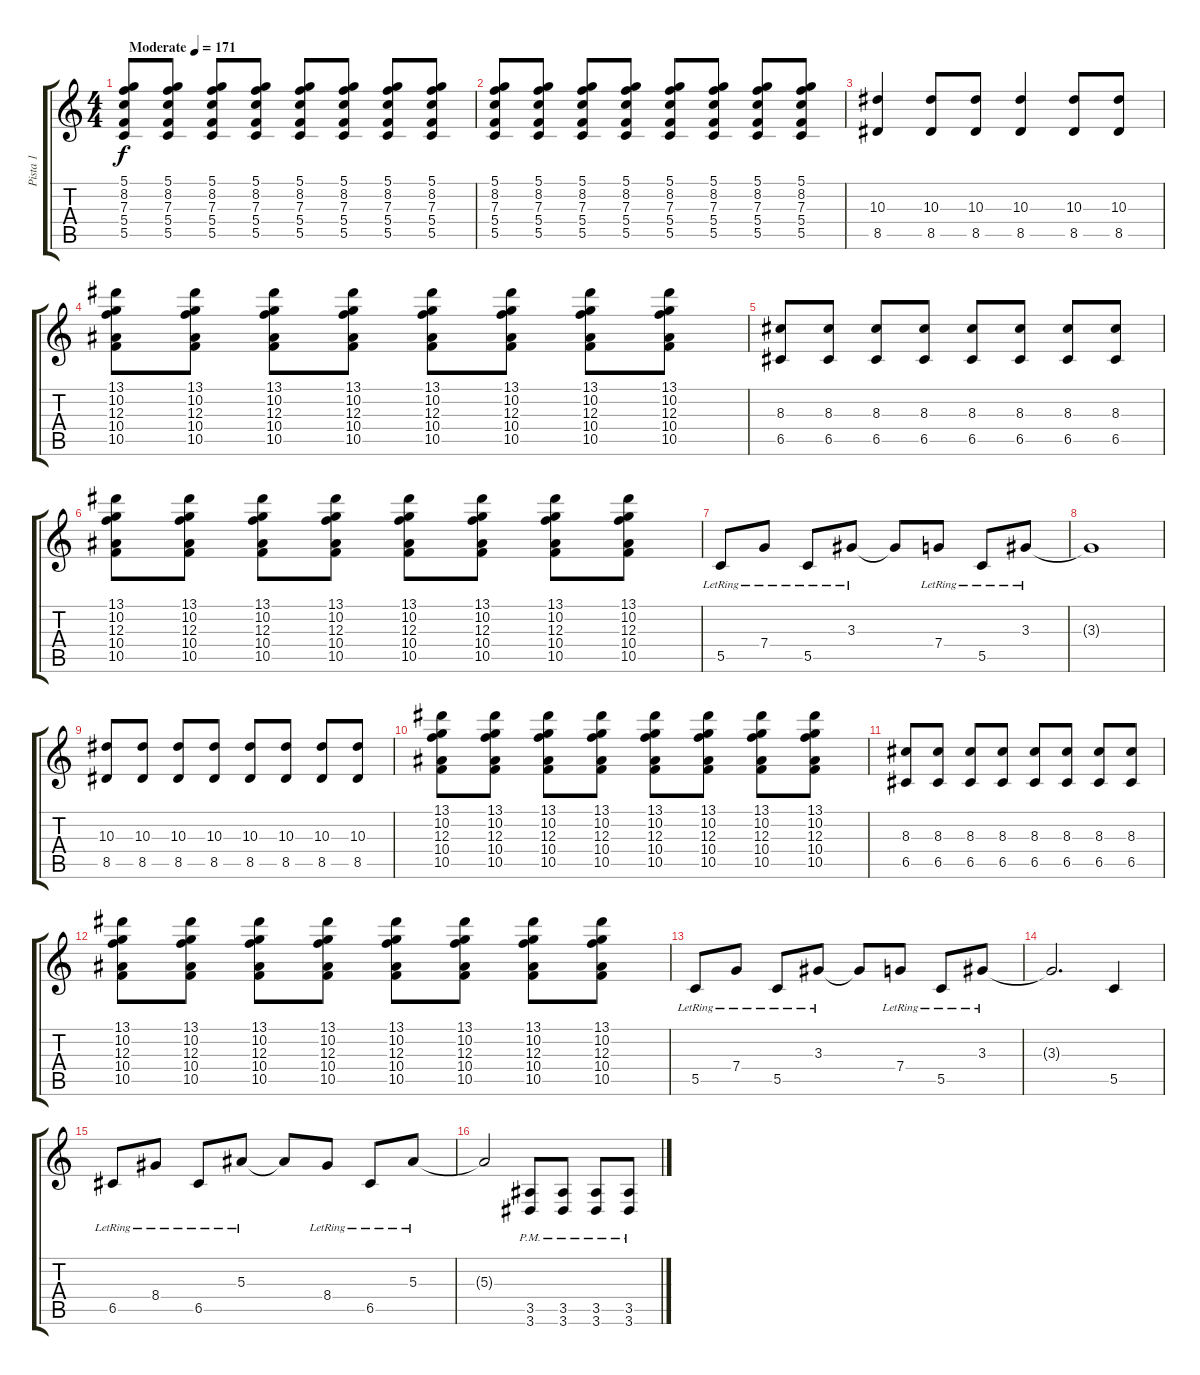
\track ("Pista 1" "Pista 1") {instrument distortionguitar}
\staff {score tabs}
\tuning (D4 A3 F3 C3 G2 C2) {hide}
\ts (4 4)
\tempo (171 "Moderate")
\clef g2
\ks c
(5.1 8.2 7.3 5.4 5.5).8{dy f instrument distortionguitar} (5.1 8.2 7.3 5.4 5.5).8 (5.1 8.2 7.3 5.4 5.5).8 (5.1 8.2 7.3 5.4 5.5).8 (5.1 8.2 7.3 5.4 5.5).8 (5.1 8.2 7.3 5.4 5.5).8 (5.1 8.2 7.3 5.4 5.5).8 (5.1 8.2 7.3 5.4 5.5).8 |
(5.1 8.2 7.3 5.4 5.5).8 (5.1 8.2 7.3 5.4 5.5).8 (5.1 8.2 7.3 5.4 5.5).8 (5.1 8.2 7.3 5.4 5.5).8 (5.1 8.2 7.3 5.4 5.5).8 (5.1 8.2 7.3 5.4 5.5).8 (5.1 8.2 7.3 5.4 5.5).8 (5.1 8.2 7.3 5.4 5.5).8 |
(10.3 8.5).4 (10.3 8.5).8 (10.3 8.5).8 (10.3 8.5).4 (10.3 8.5).8 (10.3 8.5).8 |
(13.1 10.2 12.3 10.4 10.5).8 (13.1 10.2 12.3 10.4 10.5).8 (13.1 10.2 12.3 10.4 10.5).8 (13.1 10.2 12.3 10.4 10.5).8 (13.1 10.2 12.3 10.4 10.5).8 (13.1 10.2 12.3 10.4 10.5).8 (13.1 10.2 12.3 10.4 10.5).8 (13.1 10.2 12.3 10.4 10.5).8 |
(8.3 6.5).8 (8.3 6.5).8 (8.3 6.5).8 (8.3 6.5).8 (8.3 6.5).8 (8.3 6.5).8 (8.3 6.5).8 (8.3 6.5).8 |
(13.1 10.2 12.3 10.4 10.5).8 (13.1 10.2 12.3 10.4 10.5).8 (13.1 10.2 12.3 10.4 10.5).8 (13.1 10.2 12.3 10.4 10.5).8 (13.1 10.2 12.3 10.4 10.5).8 (13.1 10.2 12.3 10.4 10.5).8 (13.1 10.2 12.3 10.4 10.5).8 (13.1 10.2 12.3 10.4 10.5).8 |
5.5{lr}.8 7.4{lr}.8 5.5{lr}.8 3.3{lr}.8 3.3{t}.8 7.4{lr}.8 5.5{lr}.8 3.3{lr}.8 |
3.3{t}.1 |
(10.3 8.5).8 (10.3 8.5).8 (10.3 8.5).8 (10.3 8.5).8 (10.3 8.5).8 (10.3 8.5).8 (10.3 8.5).8 (10.3 8.5).8 |
(13.1 10.2 12.3 10.4 10.5).8 (13.1 10.2 12.3 10.4 10.5).8 (13.1 10.2 12.3 10.4 10.5).8 (13.1 10.2 12.3 10.4 10.5).8 (13.1 10.2 12.3 10.4 10.5).8 (13.1 10.2 12.3 10.4 10.5).8 (13.1 10.2 12.3 10.4 10.5).8 (13.1 10.2 12.3 10.4 10.5).8 |
(8.3 6.5).8 (8.3 6.5).8 (8.3 6.5).8 (8.3 6.5).8 (8.3 6.5).8 (8.3 6.5).8 (8.3 6.5).8 (8.3 6.5).8 |
(13.1 10.2 12.3 10.4 10.5).8 (13.1 10.2 12.3 10.4 10.5).8 (13.1 10.2 12.3 10.4 10.5).8 (13.1 10.2 12.3 10.4 10.5).8 (13.1 10.2 12.3 10.4 10.5).8 (13.1 10.2 12.3 10.4 10.5).8 (13.1 10.2 12.3 10.4 10.5).8 (13.1 10.2 12.3 10.4 10.5).8 |
5.5{lr}.8 7.4{lr}.8 5.5{lr}.8 3.3{lr}.8 3.3{t}.8 7.4{lr}.8 5.5{lr}.8 3.3{lr}.8 |
3.3{t}.2{d} 5.5.4 |
6.5{lr}.8 8.4{lr}.8 6.5{lr}.8 5.3{lr}.8 5.3{t}.8 8.4{lr}.8 6.5{lr}.8 5.3{lr}.8 |
5.3{t}.2 (3.5{pm} 3.6{pm}).8 (3.5{pm} 3.6{pm}).8 (3.5{pm} 3.6{pm}).8 (3.5{pm} 3.6{pm}).8
